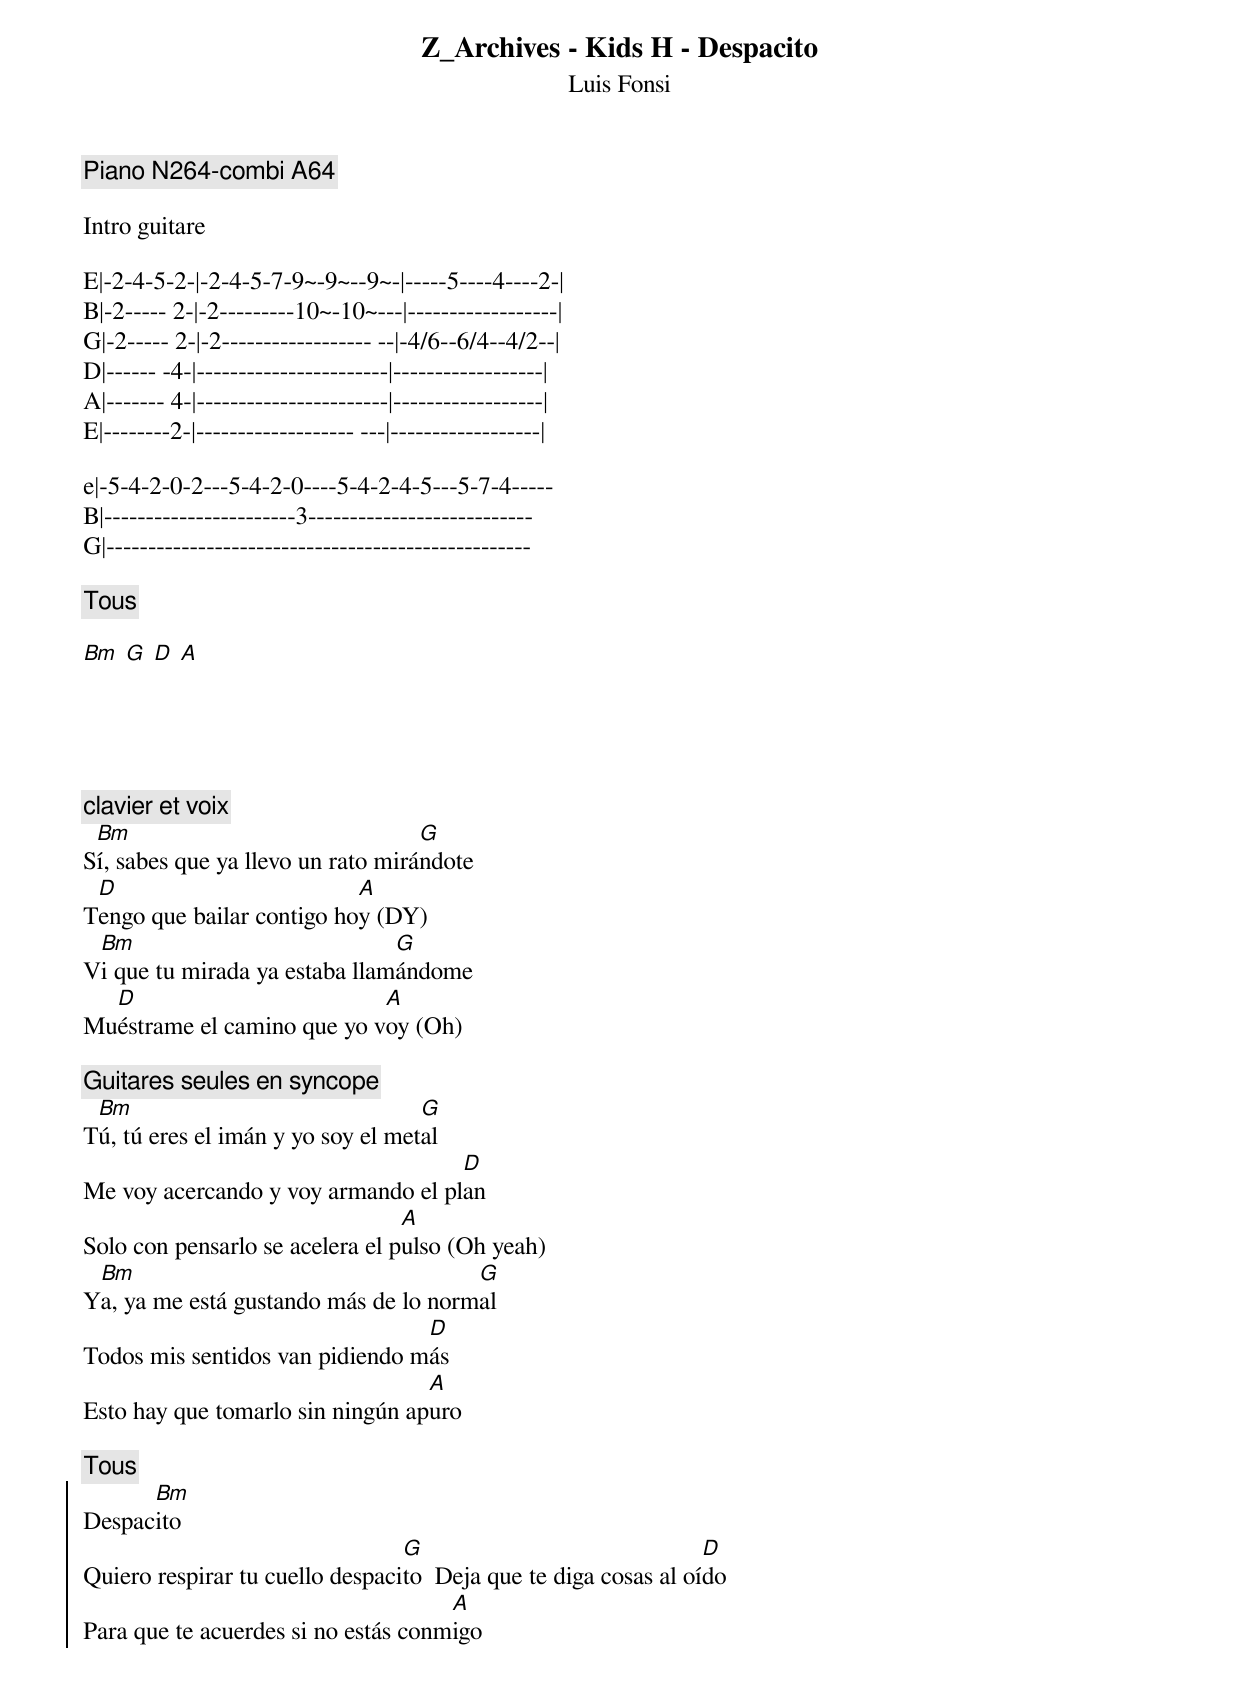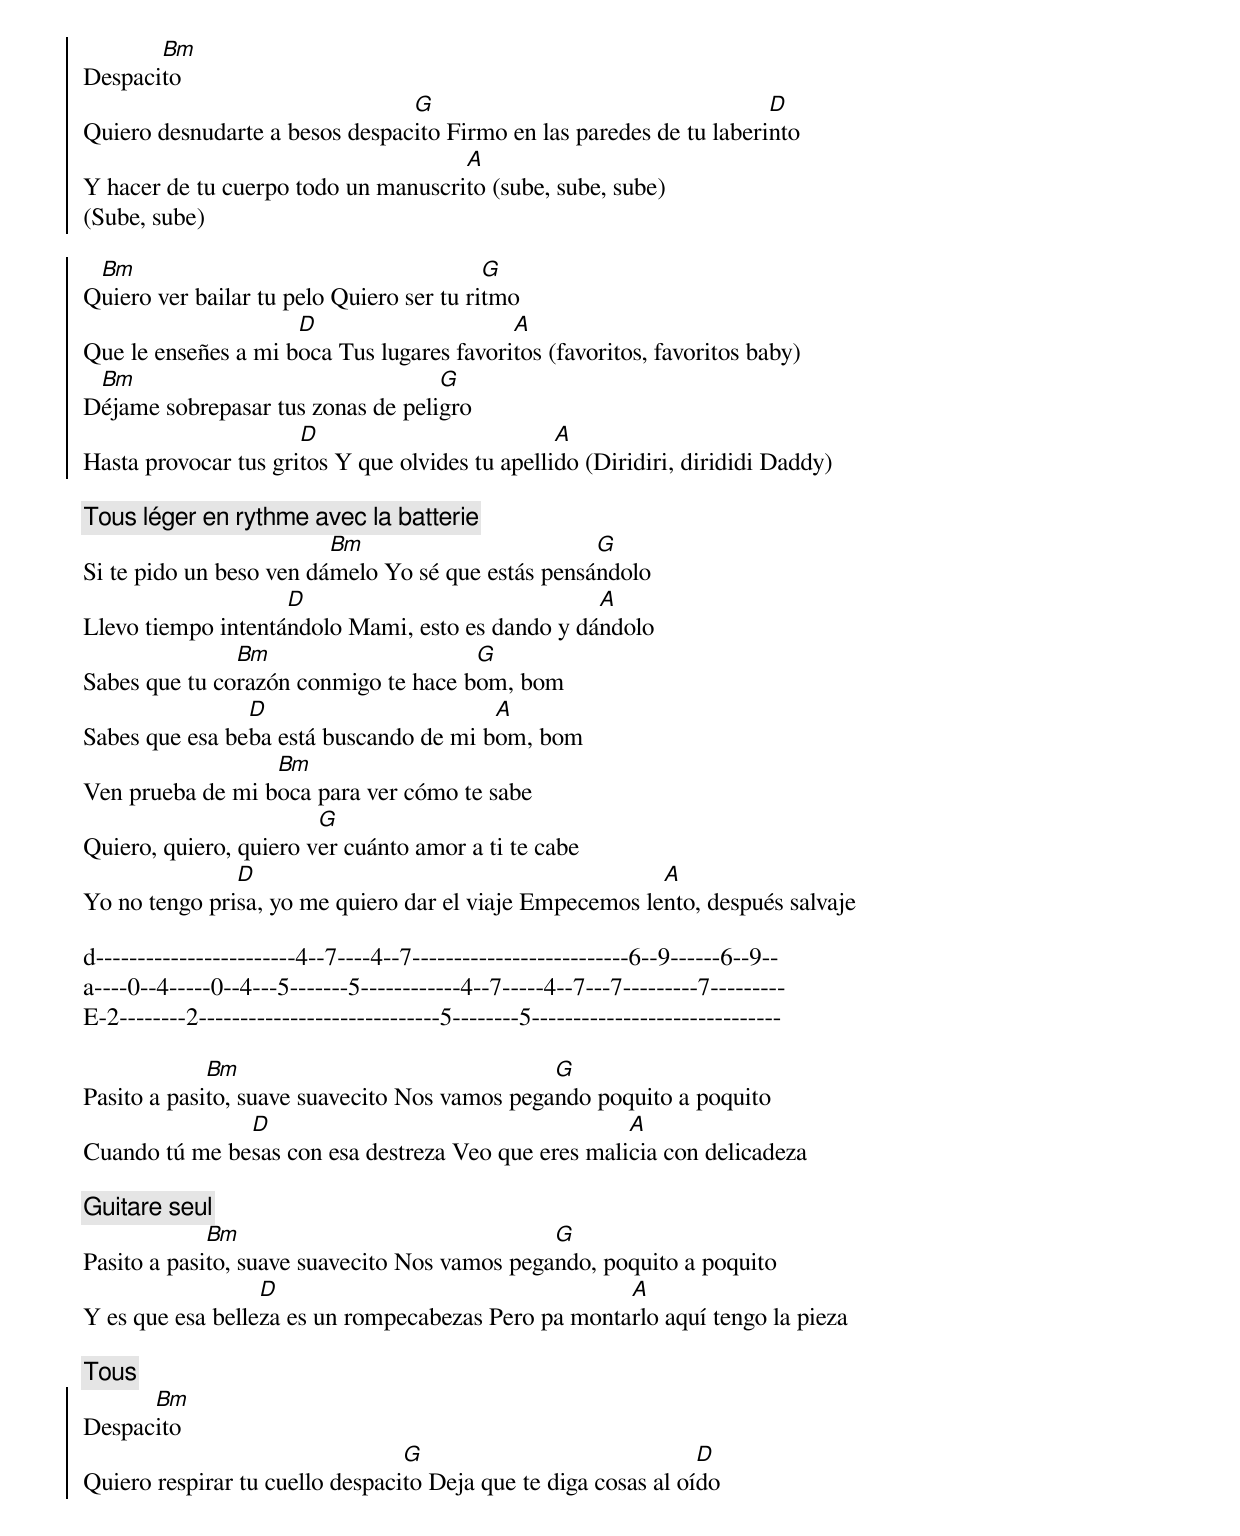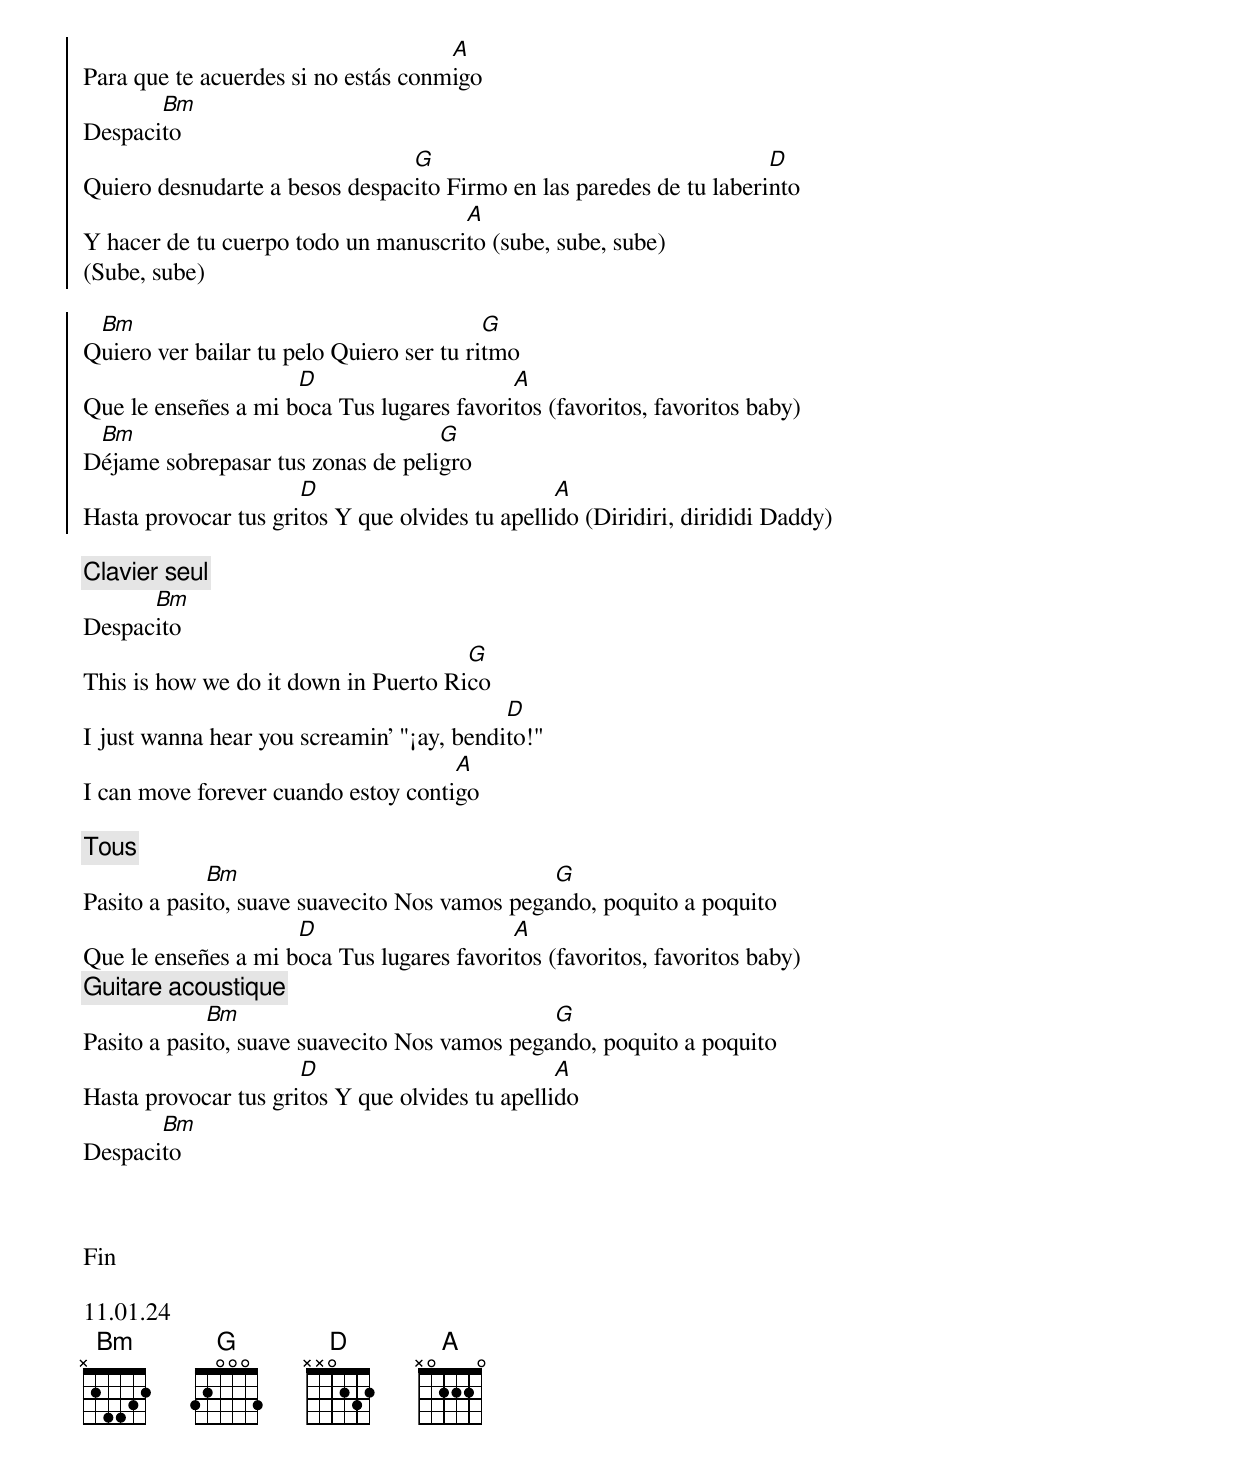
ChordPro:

{title: Z_Archives - Kids H - Despacito}
{subtitle: Luis Fonsi}
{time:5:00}
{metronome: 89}
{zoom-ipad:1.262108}
{c:Piano N264-combi A64}

Intro guitare

E|-2-4-5-2-|-2-4-5-7-9~-9~--9~-|-----5----4----2-|
B|-2----- 2-|-2---------10~-10~---|------------------|
G|-2----- 2-|-2------------------ --|-4/6--6/4--4/2--|
D|------ -4-|-----------------------|------------------|
A|------- 4-|-----------------------|------------------|
E|--------2-|------------------- ---|------------------|

e|-5-4-2-0-2---5-4-2-0----5-4-2-4-5---5-7-4-----
B|-----------------------3---------------------------
G|---------------------------------------------------

{c:Tous}

[Bm] [G] [D] [A]





{c:clavier et voix}
S[Bm]í, sabes que ya llevo un rato mirá[G]ndote
T[D]engo que bailar contigo ho[A]y (DY)
V[Bm]i que tu mirada ya estaba llam[G]ándome
Mu[D]éstrame el camino que yo v[A]oy (Oh)

{c:Guitares seules en syncope}
T[Bm]ú, tú eres el imán y yo soy el met[G]al
Me voy acercando y voy armando el pl[D]an
Solo con pensarlo se acelera el p[A]ulso (Oh yeah)
Y[Bm]a, ya me está gustando más de lo norm[G]al
Todos mis sentidos van pidiendo m[D]ás
Esto hay que tomarlo sin ningún ap[A]uro

{c:Tous}
{soc}
Despac[Bm]ito
Quiero respirar tu cuello despaci[G]to  Deja que te diga cosas al oí[D]do
Para que te acuerdes si no estás conm[A]igo
Despaci[Bm]to
Quiero desnudarte a besos despac[G]ito Firmo en las paredes de tu laberi[D]nto
Y hacer de tu cuerpo todo un manuscri[A]to (sube, sube, sube)
(Sube, sube)

Q[Bm]uiero ver bailar tu pelo Quiero ser tu ri[G]tmo
Que le enseñes a mi b[D]oca Tus lugares favori[A]tos (favoritos, favoritos baby)
D[Bm]éjame sobrepasar tus zonas de peli[G]gro
Hasta provocar tus gri[D]tos Y que olvides tu apelli[A]do (Diridiri, dirididi Daddy)
{eoc}

{c:Tous léger en rythme avec la batterie}
Si te pido un beso ven dá[Bm]melo Yo sé que estás pensá[G]ndolo
Llevo tiempo intentá[D]ndolo Mami, esto es dando y dá[A]ndolo
Sabes que tu co[Bm]razón conmigo te hace b[G]om, bom
Sabes que esa be[D]ba está buscando de mi b[A]om, bom
Ven prueba de mi b[Bm]oca para ver cómo te sabe
Quiero, quiero, quiero v[G]er cuánto amor a ti te cabe
Yo no tengo pri[D]sa, yo me quiero dar el viaje Empecemos le[A]nto, después salvaje

d------------------------4--7----4--7--------------------------6--9------6--9--
a----0--4-----0--4---5-------5------------4--7-----4--7---7---------7---------
E-2--------2-----------------------------5--------5------------------------------

Pasito a pasi[Bm]to, suave suavecito Nos vamos pega[G]ndo poquito a poquito
Cuando tú me be[D]sas con esa destreza Veo que eres mali[A]cia con delicadeza

{c:Guitare seul}
Pasito a pasi[Bm]to, suave suavecito Nos vamos pega[G]ndo, poquito a poquito
Y es que esa belle[D]za es un rompecabezas Pero pa monta[A]rlo aquí tengo la pieza

{c:Tous}
{soc}
Despac[Bm]ito
Quiero respirar tu cuello despaci[G]to Deja que te diga cosas al oí[D]do
Para que te acuerdes si no estás conm[A]igo
Despaci[Bm]to
Quiero desnudarte a besos despac[G]ito Firmo en las paredes de tu laberi[D]nto
Y hacer de tu cuerpo todo un manuscri[A]to (sube, sube, sube)
(Sube, sube)

Q[Bm]uiero ver bailar tu pelo Quiero ser tu ri[G]tmo
Que le enseñes a mi b[D]oca Tus lugares favori[A]tos (favoritos, favoritos baby)
D[Bm]éjame sobrepasar tus zonas de peli[G]gro
Hasta provocar tus gri[D]tos Y que olvides tu apelli[A]do (Diridiri, dirididi Daddy)
{eoc}

{c:Clavier seul}
Despac[Bm]ito
This is how we do it down in Puerto Ri[G]co
I just wanna hear you screamin’ "¡ay, bendi[D]to!"
I can move forever cuando estoy conti[A]go

{c:Tous}
Pasito a pasi[Bm]to, suave suavecito Nos vamos pega[G]ndo, poquito a poquito
Que le enseñes a mi b[D]oca Tus lugares favori[A]tos (favoritos, favoritos baby)
{c:Guitare acoustique}
Pasito a pasi[Bm]to, suave suavecito Nos vamos pega[G]ndo, poquito a poquito
Hasta provocar tus gri[D]tos Y que olvides tu apelli[A]do
Despaci[Bm]to



Fin

11.01.24
